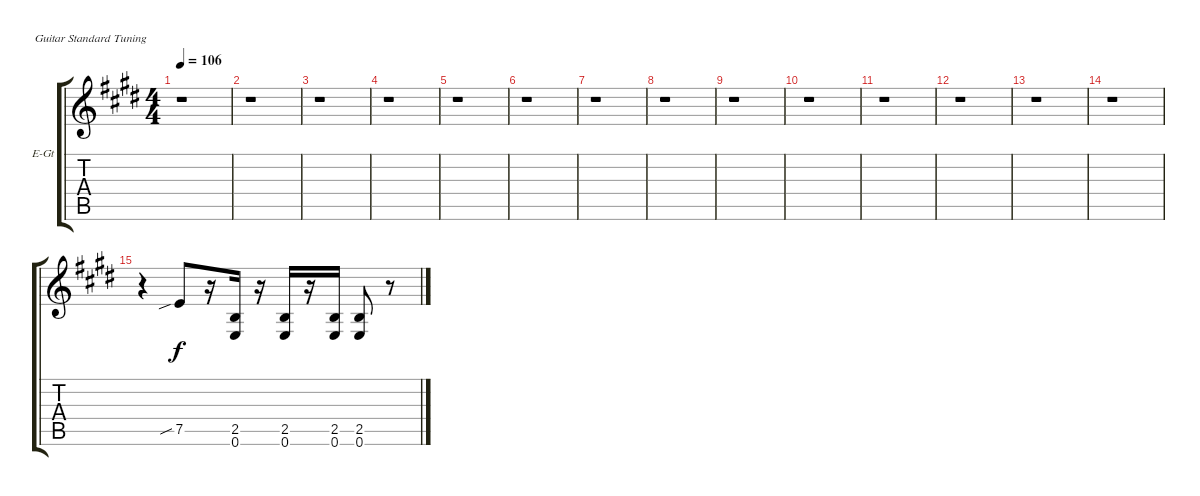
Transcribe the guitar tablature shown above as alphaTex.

\bracketExtendMode groupsimilarinstruments
\firstSystemTrackNameOrientation horizontal
\otherSystemsTrackNameOrientation horizontal
\track ("Gtr.1" "E-Gt") {instrument distortionguitar}
\staff {score tabs}
\tuning (E4 B3 G3 D3 A2 E2)
\ts (4 4)
\tempo 106
\clef g2
\scale
1.03909
\ks e
r.1{dy f} |
\scale
0.960908 r.1 |
\scale
1.03909 r.1 |
\scale
0.960908 r.1 |
\scale
1.03909 r.1 |
\scale
0.960908 r.1 |
\scale
1.03909 r.1 |
\scale
0.960908 r.1 |
\scale
1.10845 r.1 |
\scale
0.891551 r.1 |
\scale
1.07818 r.1 |
\scale
0.921816 r.1 |
\scale
1.07818 r.1 |
\scale
0.921816 r.1 |
\scale
1.07818 r.4 7.5{sib}.8 r.16 (2.5 0.6).16 r.16 (2.5 0.6).16 r.16 (2.5 0.6).16 (2.5 0.6).8 r.8
